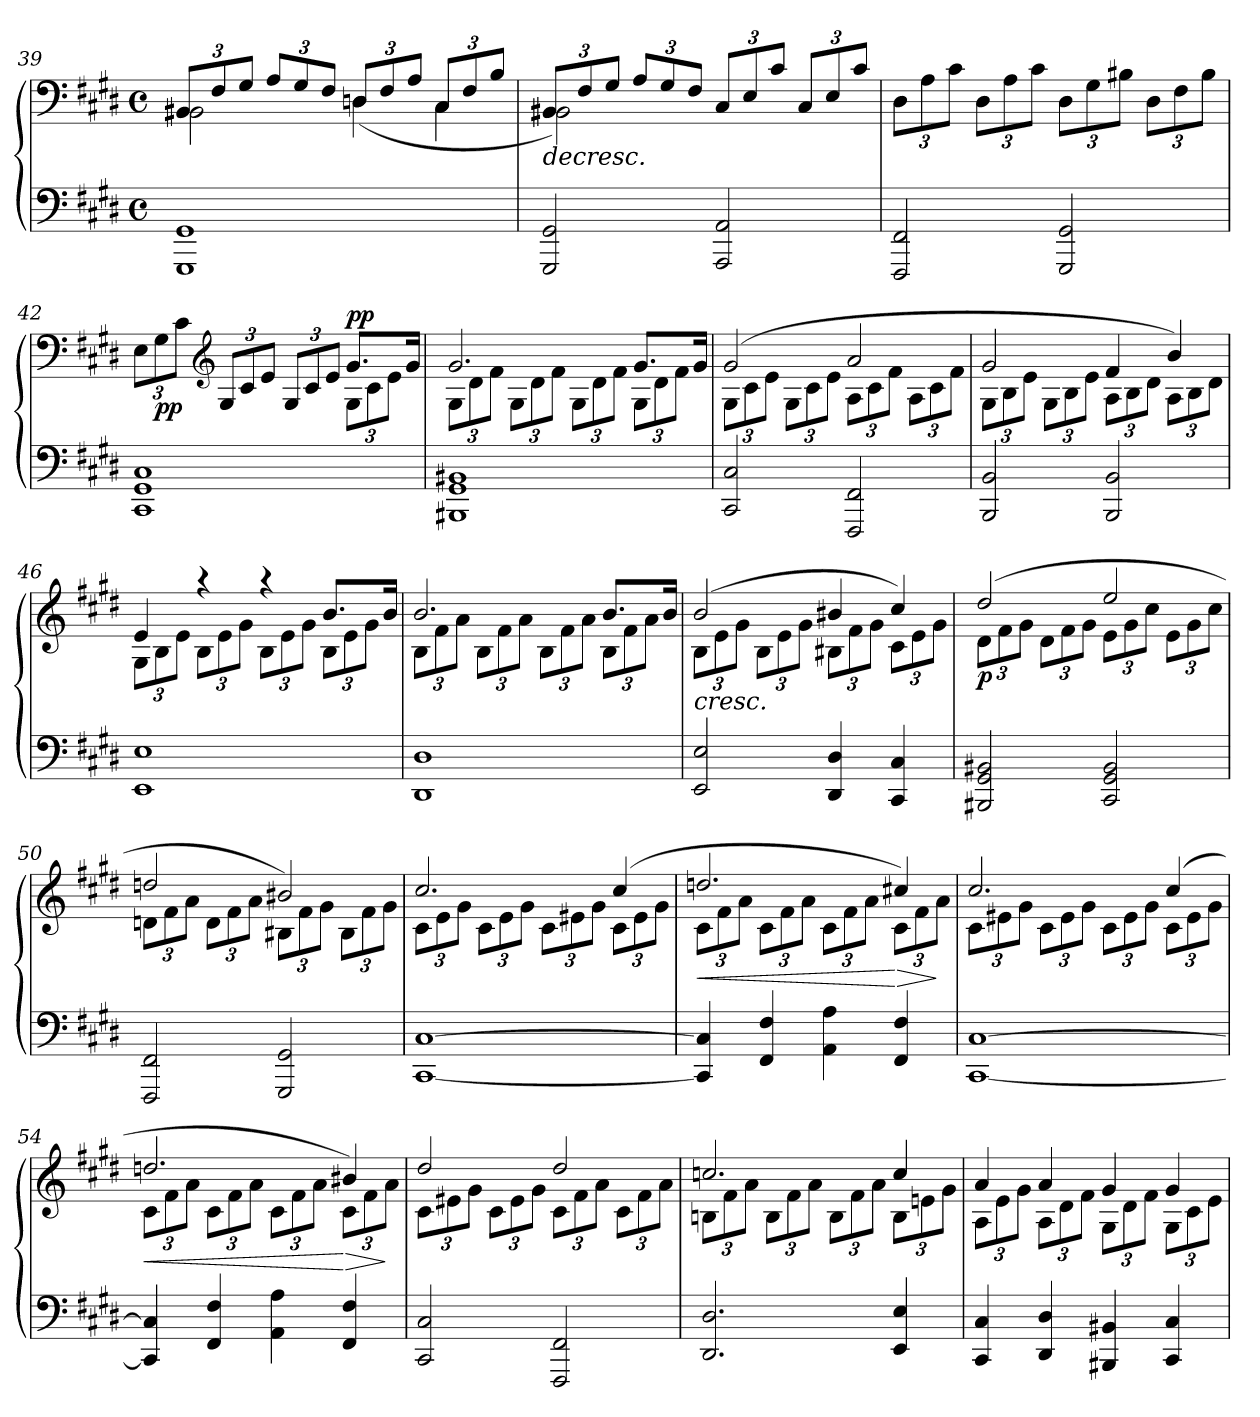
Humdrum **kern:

**kern	**kern	**dynam
*part1	*part1	*part1
*staff2	*staff1	*staff1/2
!!LO:PB:g=z
*clefF4	*clefF4	*
*k[f#c#g#d#]	*k[f#c#g#d#]	*
*E:	*E:	*
*M4/4	*M4/4	*
*met(c)	*met(c)	*
=39	=39	=39
*	*^	*
1GGG# 1GG#	12BB#X/L	2BB#\	.
.	12F#/	.	.
.	12G#/J	.	.
.	12A/L	.	.
.	12G#/	.	.
.	12F#/J	.	.
.	12Dn/L	(<4D\	.
.	12F#/	.	.
.	12A/J	.	.
.	12C#/L	4C#\	.
.	12F#/	.	.
.	12B/J	.	.
=40	=40	=40	=40
!	!LO:TX:b:i:t=decresc.	!	!
2GGG#/ 2GG#/	12BB#X/L	2BB#\)	.
.	12F#/	.	.
.	12G#/J	.	.
.	12A/L	.	.
.	12G#/	.	.
.	12F#/J	.	.
2AAA/ 2AA/	12C#/L	2ryy	.
.	12E/	.	.
.	12c#/J	.	.
.	12C#/L	.	.
.	12E/	.	.
.	12c#/J	.	.
*	*v	*v	*
=41	=41	=41
2FFF#/ 2FF#/	12D#\L	.
.	12A\	.
.	12c#\J	.
.	12D#\L	.
.	12A\	.
.	12c#\J	.
2GGG#/ 2GG#/	12D#\L	.
.	12G#\	.
.	12B#X\J	.
.	12D#\L	.
.	12F#\	.
.	12B#\J	.
!!LO:LB:g=z
=42	=42	=42
*	*^	*
1CC# 1GG# 1C#	12E\L	2ryy	.
!	!	!	!LO:DY:b
.	12G#\	.	pp
.	12c#\J	.	.
*	*clefG2	*	*
.	12G#/L	.	.
.	12c#/	.	.
.	12e/J	.	.
.	12G#/L	4ryy	.
.	12c#/	.	.
.	12e/J	.	.
!	!	!	!LO:DY:a
.	8.g#/L	12G#\L	pp
.	.	12c#\	.
.	.	12e\J	.
.	16g#/Jk	.	.
=43	=43	=43	=43
1BBB#X 1GG# 1BB#X	2.g#/	12G#\L	.
.	.	12d#\	.
.	.	12f#\J	.
.	.	12G#\L	.
.	.	12d#\	.
.	.	12f#\J	.
.	.	12G#\L	.
.	.	12d#\	.
.	.	12f#\J	.
.	8.g#/L	12G#\L	.
.	.	12d#\	.
.	.	12f#\J	.
.	16g#/Jk	.	.
=44	=44	=44	=44
2CC#/ 2C#/	(2g#/	12G#\L	.
.	.	12c#\	.
.	.	12e\J	.
.	.	12G#\L	.
.	.	12c#\	.
.	.	12e\J	.
2FFF#/ 2FF#/	2a/	12A\L	.
.	.	12c#\	.
.	.	12f#\J	.
.	.	12A\L	.
.	.	12c#\	.
.	.	12f#\J	.
=45	=45	=45	=45
2BBB/ 2BB/	2g#/	12G#\L	.
.	.	12B\	.
.	.	12e\J	.
.	.	12G#\L	.
.	.	12B\	.
.	.	12e\J	.
2BBB/ 2BB/	4f#/	12A\L	.
.	.	12B\	.
.	.	12d#\J	.
.	4b/)	12A\L	.
.	.	12B\	.
.	.	12d#\J	.
!!LO:LB:g=z	!!
=46	=46	=46	=46
1EE 1E	4e/	12G#\L	.
.	.	12B\	.
.	.	12e\J	.
.	4raa	12B\L	.
.	.	12e\	.
.	.	12g#\J	.
.	4raa	12B\L	.
.	.	12e\	.
.	.	12g#\J	.
.	8.b/L	12B\L	.
.	.	12e\	.
.	.	12g#\J	.
.	16b/Jk	.	.
=47	=47	=47	=47
1DD# 1D#	2.b/	12B\L	.
.	.	12f#\	.
.	.	12a\J	.
.	.	12B\L	.
.	.	12f#\	.
.	.	12a\J	.
.	.	12B\L	.
.	.	12f#\	.
.	.	12a\J	.
.	8.b/L	12B\L	.
.	.	12f#\	.
.	.	12a\J	.
.	16b/Jk	.	.
=48	=48	=48	=48
!	!LO:TX:b:i:t=cresc.	!	!
2EE/ 2E/	(2b/	12B\L	.
.	.	12e\	.
.	.	12g#\J	.
.	.	12B\L	.
.	.	12e\	.
.	.	12g#\J	.
4DD#/ 4D#/	4b#X/	12B#X\L	.
.	.	12f#\	.
.	.	12g#\J	.
4CC#/ 4C#/	4cc#/)	12c#\L	.
.	.	12e\	.
.	.	12g#\J	.
=49	=49	=49	=49
!	!	!	!LO:DY:b
2BBB#X/ 2GG#/ 2BB#X/	(2dd#/	12d#\L	p
.	.	12f#\	.
.	.	12g#\J	.
.	.	12d#\L	.
.	.	12f#\	.
.	.	12g#\J	.
2CC#/ 2GG#/ 2BB#/	2ee/	12e\L	.
.	.	12g#\	.
.	.	12cc#\J	.
.	.	12e\L	.
.	.	12g#\	.
.	.	12cc#\J	.
!!LO:LB:g=z	!!
=50	=50	=50	=50
2FFF#/ 2FF#/	2ddn/	12dn\L	.
.	.	12f#\	.
.	.	12a\J	.
.	.	12d\L	.
.	.	12f#\	.
.	.	12a\J	.
2GGG#/ 2GG#/	2b#X/)	12B#X\L	.
.	.	12f#\	.
.	.	12g#\J	.
.	.	12B#\L	.
.	.	12f#\	.
.	.	12g#\J	.
=51	=51	=51	=51
[1CC# [1C#	2.cc#/	12c#\L	.
.	.	12e\	.
.	.	12g#\J	.
.	.	12c#\L	.
.	.	12e\	.
.	.	12g#\J	.
.	.	12c#\L	.
.	.	12e#X\	.
.	.	12g#\J	.
.	(4cc#/	12c#\L	.
.	.	12e#\	.
.	.	12g#\J	.
=52	=52	=52	=52
!	!	!	!LO:HP:b
4CC#/] 4C#/]	2.ddn/	12c#\L	<
.	.	12f#\	.
.	.	12a\J	.
4FF#/ 4F#/	.	12c#\L	.
.	.	12f#\	.
.	.	12a\J	.
4AA\ 4A\	.	12c#\L	.
.	.	12f#\	.
.	.	12a\J	.
!	!	!	!LO:HP:n=1:b
4FF#/ 4F#/	4cc#X/)	12c#\L	[ >
.	.	12f#\	.
.	.	12a\J	]
=53	=53	=53	=53
[1CC# [1C#	2.cc#/	12c#\L	.
.	.	12e#X\	.
.	.	12g#\J	.
.	.	12c#\L	.
.	.	12e#\	.
.	.	12g#\J	.
.	.	12c#\L	.
.	.	12e#\	.
.	.	12g#\J	.
.	(4cc#/	12c#\L	.
.	.	12e#\	.
.	.	12g#\J	.
!!LO:LB:g=z	!!
=54	=54	=54	=54
!	!	!	!LO:HP:b
4CC#/] 4C#/]	2.ddn/	12c#\L	<
.	.	12f#\	.
.	.	12a\J	.
4FF#/ 4F#/	.	12c#\L	.
.	.	12f#\	.
.	.	12a\J	.
4AA\ 4A\	.	12c#\L	.
.	.	12f#\	.
.	.	12a\J	.
!	!	!	!LO:HP:n=1:b
4FF#/ 4F#/	4b#X/)	12c#\L	[ >
.	.	12f#\	.
.	.	12a\J	]
=55	=55	=55	=55
2CC#/ 2C#/	2dd#/	12c#\L	.
.	.	12e#X\	.
.	.	12g#\J	.
.	.	12c#\L	.
.	.	12e#\	.
.	.	12g#\J	.
2FFF#/ 2FF#/	2dd#/	12c#\L	.
.	.	12f#\	.
.	.	12a\J	.
.	.	12c#\L	.
.	.	12f#\	.
.	.	12a\J	.
=56	=56	=56	=56
2.DD#/ 2.D#/	2.ccn/	12Bn\L	.
.	.	12f#\	.
.	.	12a\J	.
.	.	12B\L	.
.	.	12f#\	.
.	.	12a\J	.
.	.	12B\L	.
.	.	12f#\	.
.	.	12a\J	.
4EE/ 4E/	4cc/	12B\L	.
.	.	12en\	.
.	.	12g#\J	.
!!LO:PB:g=z	!!
=57	=57	=57	=57
4CC#/ 4C#/	4a/	12A\L	.
.	.	12e\	.
.	.	12g#\J	.
4DD#/ 4D#/	4a/	12A\L	.
.	.	12d#\	.
.	.	12f#\J	.
4BBB#X/ 4BB#X/	4g#/	12G#\L	.
.	.	12d#\	.
.	.	12f#\J	.
4CC#/ 4C#/	4g#/	12G#\L	.
.	.	12c#\	.
.	.	12e\J	.
*	*v	*v	*
=	=	=
*-	*-	*-
